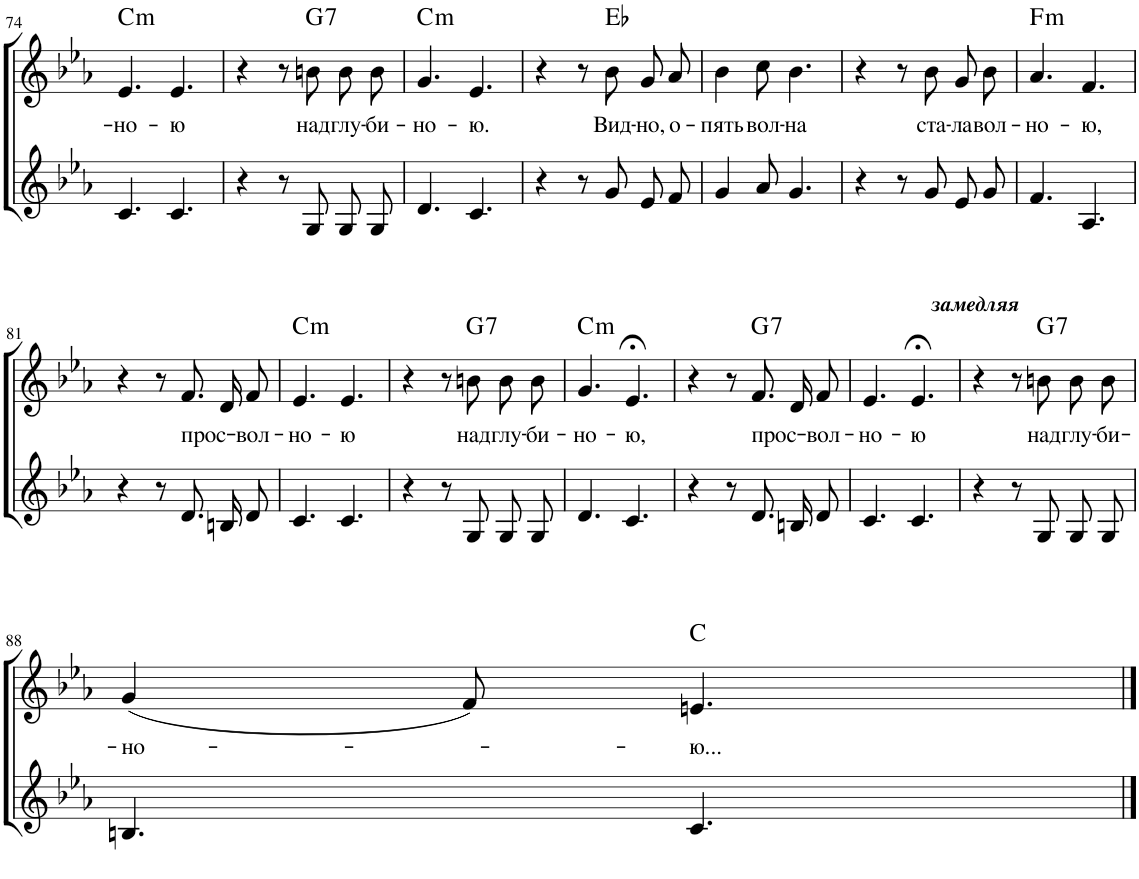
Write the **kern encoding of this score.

**kern	**kern	**text	**harte
*part2	*part1	*part1	*part1
*staff2	*staff1	*staff1	*
*I"Голос	*I"Голос	*	*
!!LO:PB:g=z
*clefG2	*clefG2	*	*
*k[b-e-a-]	*k[b-e-a-]	*	*
*M6/8	*M6/8	*	*
=74	=74	=74	=74
!	!	!LO:LY:b	!LO:H:kt=m
4.c/	4.e-/	-но-	C:min
!	!	!LO:LY:b	!
4.c/	4.e-/	-ю	.
=75	=75	=75	=75
4r	4r	.	.
8r	8r	.	.
!	!	!LO:LY:b	!LO:H:kt=7
8G/L	8bn\L	над	G:7
!	!	!LO:LY:b	!
8G/	8b\	глу-	.
!	!	!LO:LY:b	!
8G/J	8b\J	-би-	.
=76	=76	=76	=76
!	!	!LO:LY:b	!LO:H:kt=m
4.d/	4.g/	-но-	C:min
!	!	!LO:LY:b	!
4.c/	4.e-/	-ю.	.
=77	=77	=77	=77
4r	4r	.	.
8r	8r	.	.
!	!	!LO:LY:b	!
8g/L	8b-/L	Вид-	Eb:maj
!	!	!LO:LY:b	!
8e-/	8g/	-но,	.
!	!	!LO:LY:b	!
8f/J	8a-/J	о-	.
=78	=78	=78	=78
!	!	!LO:LY:b	!
4g/	4b-\	-пять	.
!	!	!LO:LY:b	!
8a-/	8cc\	вол-	.
!	!	!LO:LY:b	!
4.g/	4.b-\	-на	.
=79	=79	=79	=79
4r	4r	.	.
8r	8r	.	.
!	!	!LO:LY:b	!
8g/L	8b-\L	ста-	.
!	!	!LO:LY:b	!
8e-/	8g\	-ла	.
!	!	!LO:LY:b	!
8g/J	8b-\J	вол-	.
=80	=80	=80	=80
!	!	!LO:LY:b	!LO:H:kt=m
4.f/	4.a-/	-но-	F:min
!	!	!LO:LY:b	!
4.A-/	4.f/	-ю,	.
!!LO:LB:g=z
=81	=81	=81	=81
4r	4r	.	.
8r	8r	.	.
!	!	!LO:LY:b	!
8.d/L	8.f/L	прос-	.
16Bn/K	16d/K	.	.
!	!	!LO:LY:b	!
8d/J	8f/J	вол-	.
=82	=82	=82	=82
!	!	!LO:LY:b	!LO:H:kt=m
4.c/	4.e-/	-но-	C:min
!	!	!LO:LY:b	!
4.c/	4.e-/	-ю	.
=83	=83	=83	=83
4r	4r	.	.
8r	8r	.	.
!	!	!LO:LY:b	!LO:H:kt=7
8G/L	8bn\L	над	G:7
!	!	!LO:LY:b	!
8G/	8b\	глу-	.
!	!	!LO:LY:b	!
8G/J	8b\J	-би-	.
=84	=84	=84	=84
!	!	!LO:LY:b	!LO:H:kt=m
4.d/	4.g/	-но-	C:min
!	!	!LO:LY:b	!
4.c/	4.e-;</	-ю,	.
=85	=85	=85	=85
4r	4r	.	.
8r	8r	.	.
!	!	!LO:LY:b	!LO:H:kt=7
8.d/L	8.f/L	прос-	G:7
16Bn/K	16d/K	.	.
!	!	!LO:LY:b	!
8d/J	8f/J	вол-	.
=86	=86	=86	=86
!	!	!LO:LY:b	!
4.c/	4.e-/	-но-	.
!	!	!LO:LY:b	!
4.c/	4.e-;</	-ю	.
=87	=87	=87	=87
4r	4r	.	.
8r	8r	.	.
!	!LO:TX:a:Bi:t=замедляя	!	!
!	!	!LO:LY:b	!LO:H:kt=7
8G/L	8bn\L	над	G:7
!	!	!LO:LY:b	!
8G/	8b\	глу-	.
!	!	!LO:LY:b	!
8G/J	8b\J	-би-	.
!!LO:LB:g=z
=88	=88	=88	=88
!	!	!LO:LY:b	!
4.Bn/	(4g/	-но-	.
.	8f/)	.	.
!	!	!LO:LY:b	!
4.c/	4.en/	-ю...	C:maj
==	==	==	==
*-	*-	*-	*-
